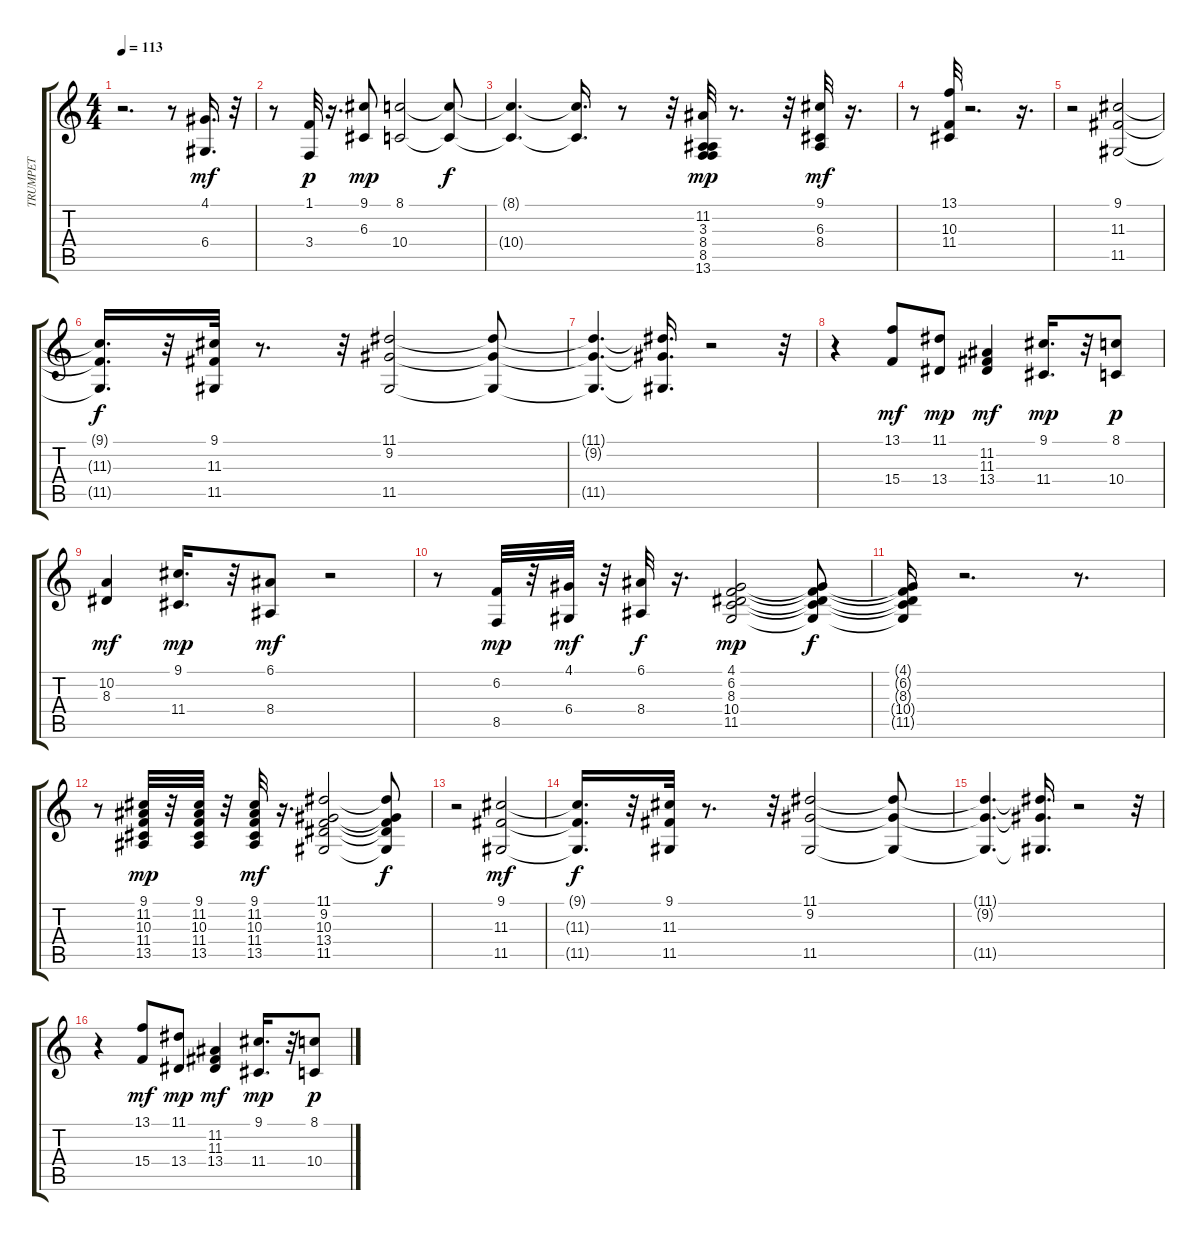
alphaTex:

\track ("TRUMPET" "TRUMPET") {instrument brasssection}
\staff {score tabs}
\tuning (E4 B3 G3 D3 A2 E2) {hide}
\ts (4 4)
\tempo 113
\clef g2
\ks c
r.2{d dy mf} r.8 (4.1 6.4).16{d} r.32 |
r.8 (1.1 3.4).32{dy p} r.16{d} (9.1 6.3).8{dy mp} (8.1 10.4).2 (8.1{t} 10.4{t}).8{dy f} |
(8.1{t} 10.4{t}).4{d} (8.1{t} 10.4{t}).16{d} r.8 r.32 (11.2 3.3 8.4 8.5 13.6).32{dy mp} r.8{d} r.32 (9.1 6.3 8.4).32{dy mf} r.16{d} |
r.8 (13.1 10.3 11.4).32 r.2{d} r.16{d} |
r.2 (9.1 11.3 11.5).2 |
(9.1{t} 11.3{t} 11.5{t}).16{d dy f} r.32 (9.1 11.3 11.5).32 r.8{d} r.32 (11.1 9.2 11.5).2 (11.1{t} 9.2{t} 11.5{t}).8 |
(11.1{t} 9.2{t} 11.5{t}).4{d} (11.1{t} 9.2{t} 11.5{t}).16{d} r.2 r.32 |
r.4 (13.1 15.4).8{dy mf} (11.1 13.4).8{dy mp} (11.2 11.3 13.4).4{dy mf} (9.1 11.4).16{d dy mp} r.32 (8.1 10.4).8{dy p} |
(10.2 8.3).4{dy mf} (9.1 11.4).16{d dy mp} r.32 (6.1 8.4).8{dy mf} r.2 |
r.8 (6.2 8.5).32{dy mp} r.32 (4.1 6.4).32{dy mf} r.32 (6.1 8.4).32{dy f} r.16{d} (4.1 6.2 8.3 10.4 11.5).2{dy mp} (4.1{t} 6.2{t} 8.3{t} 10.4{t} 11.5{t}).8{dy f} |
(4.1{t} 6.2{t} 8.3{t} 10.4{t} 11.5{t}).16 r.2{d} r.8{d} |
r.8 (9.1 11.2 10.3 11.4 13.5).32{dy mp} r.32 (9.1 11.2 10.3 11.4 13.5).32 r.32 (9.1 11.2 10.3 11.4 13.5).32{dy mf} r.16{d} (11.1 9.2 10.3 13.4 11.5).2 (11.1{t} 9.2{t} 10.3{t} 13.4{t} 11.5{t}).8{dy f} |
r.2 (9.1 11.3 11.5).2{dy mf} |
(9.1{t} 11.3{t} 11.5{t}).16{d dy f} r.32 (9.1 11.3 11.5).32 r.8{d} r.32 (11.1 9.2 11.5).2 (11.1{t} 9.2{t} 11.5{t}).8 |
(11.1{t} 9.2{t} 11.5{t}).4{d} (11.1{t} 9.2{t} 11.5{t}).16{d} r.2 r.32 |
r.4 (13.1 15.4).8{dy mf} (11.1 13.4).8{dy mp} (11.2 11.3 13.4).4{dy mf} (9.1 11.4).16{d dy mp} r.32 (8.1 10.4).8{dy p}
